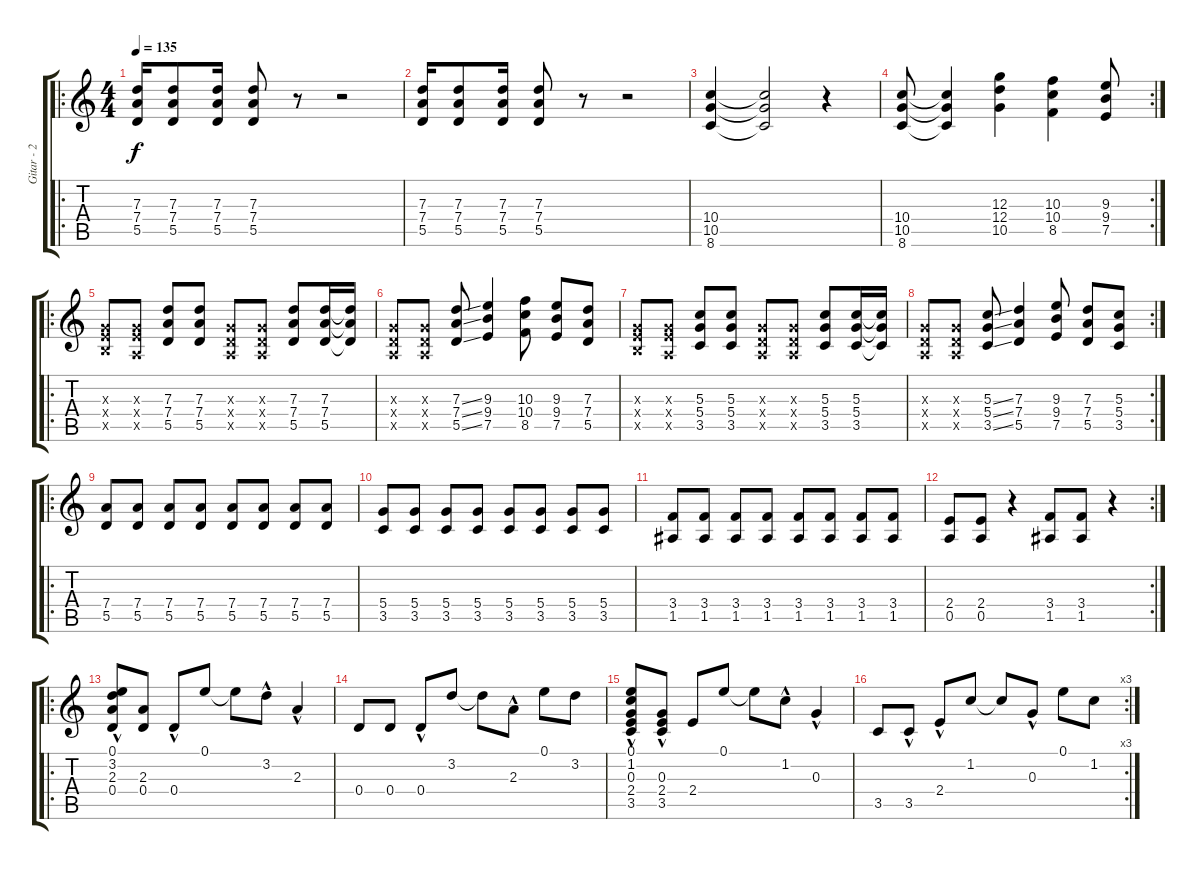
\track ("Gitar - 2" "Gitar - 2") {instrument distortionguitar}
\staff {score tabs}
\tuning (E4 B3 G3 D3 A2 E2) {hide}
\ro
\ts (4 4)
\tempo 135
\clef g2
\ks c
(7.3 7.4 5.5).16{dy f} (7.3 7.4 5.5).8 (7.3 7.4 5.5).16 (7.3 7.4 5.5).8 r.8 r.2 |
(7.3 7.4 5.5).16 (7.3 7.4 5.5).8 (7.3 7.4 5.5).16 (7.3 7.4 5.5).8 r.8 r.2 |
(10.4 10.5 8.6).4 (10.4{t} 10.5{t} 8.6{t}).2 r.4 |
\rc 2
(10.4 10.5 8.6).8 (10.4{t} 10.5{t} 8.6{t}).4 (12.3 12.4 10.5).4 (10.3 10.4 8.5).4 (9.3 9.4 7.5).8 |
\ro
(0.3{x} 2.4{x} 2.5{x}).8 (0.3{x} 2.4{x} 0.5{x}).8 (7.3 7.4 5.5).8 (7.3 7.4 5.5).8 (0.3{x} 0.4{x} 0.5{x}).8 (0.3{x} 0.4{x} 0.5{x}).8 (7.3 7.4 5.5).8 (7.3 7.4 5.5).16 (7.3{t} 7.4{t} 5.5{t}).16 |
(0.3{x} 0.4{x} 0.5{x}).8 (0.3{x} 0.4{x} 0.5{x}).8 (7.3{ss} 7.4{ss} 5.5{ss}).8 (9.3 9.4 7.5).4 (10.3 10.4 8.5).8 (9.3 9.4 7.5).8 (7.3 7.4 5.5).8 |
(0.3{x} 2.4{x} 2.5{x}).8 (0.3{x} 2.4{x} 0.5{x}).8 (5.3 5.4 3.5).8 (5.3 5.4 3.5).8 (0.3{x} 0.4{x} 0.5{x}).8 (0.3{x} 0.4{x} 0.5{x}).8 (5.3 5.4 3.5).8 (5.3 5.4 3.5).16 (5.3{t} 5.4{t} 3.5{t}).16 |
\rc 2
(0.3{x} 0.4{x} 0.5{x}).8 (0.3{x} 0.4{x} 0.5{x}).8 (5.3{ss} 5.4{ss} 3.5{ss}).8 (7.3 7.4 5.5).4 (9.3 9.4 7.5).8 (7.3 7.4 5.5).8 (5.3 5.4 3.5).8 |
\ro
(7.4 5.5).8 (7.4 5.5).8 (7.4 5.5).8 (7.4 5.5).8 (7.4 5.5).8 (7.4 5.5).8 (7.4 5.5).8 (7.4 5.5).8 |
(5.4 3.5).8 (5.4 3.5).8 (5.4 3.5).8 (5.4 3.5).8 (5.4 3.5).8 (5.4 3.5).8 (5.4 3.5).8 (5.4 3.5).8 |
(3.4 1.5).8 (3.4 1.5).8 (3.4 1.5).8 (3.4 1.5).8 (3.4 1.5).8 (3.4 1.5).8 (3.4 1.5).8 (3.4 1.5).8 |
\rc 2
(2.4 0.5).8 (2.4 0.5).8 r.4 (3.4 1.5).8 (3.4 1.5).8 r.4 |
\ro
(0.1{hac} 3.2 2.3 0.4).8{instrument electricguitarjazz} (2.3 0.4).8 0.4{hac}.8 0.1.8 0.1{t}.8 3.2{hac}.8 2.3{hac}.4 |
0.4.8 0.4.8 0.4{hac}.8 3.2.8 3.2{t}.8 2.3{hac}.8 0.1.8 3.2.8 |
(0.1{hac} 1.2 0.3 2.4 3.5).8 (0.3 2.4 3.5{hac}).8 2.4.8 0.1.8 0.1{t}.8 1.2{hac}.8 0.3{hac}.4 |
\rc 3
3.5.8 3.5{hac}.8 2.4{hac}.8 1.2.8 1.2{t}.8 0.3{hac}.8 0.1.8 1.2.8
